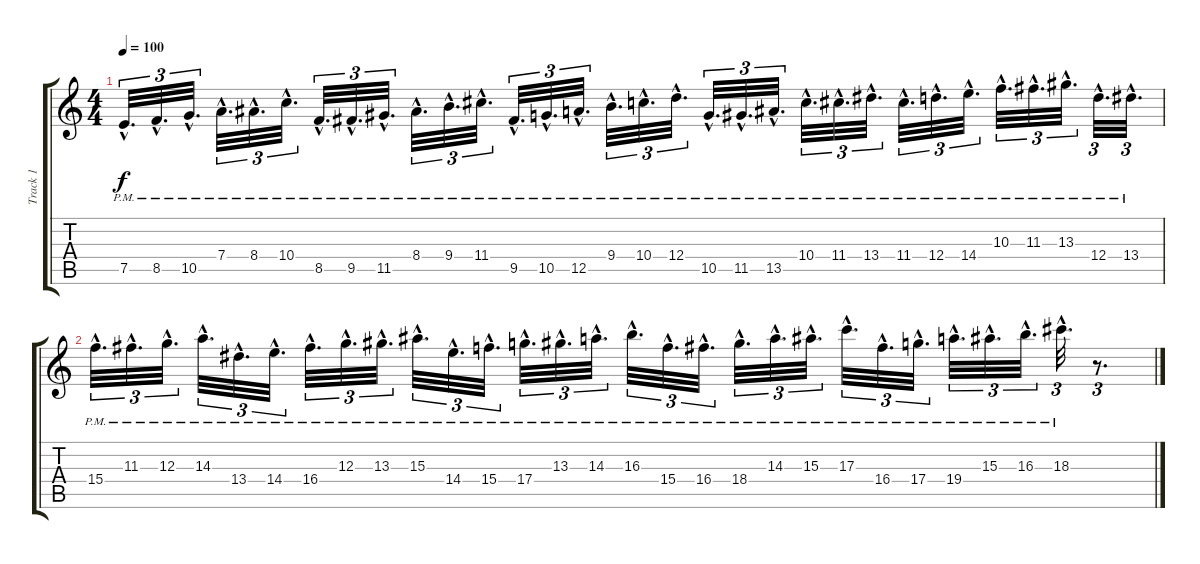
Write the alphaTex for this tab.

\track ("Track 1" "Track 1") {instrument acousticguitarnylon}
\staff {score tabs}
\tuning (E4 B3 G3 D3 A2 E2) {hide}
\ts (4 4)
\tempo 100
\clef g2
\ks c
7.5{hac pm}.32{d tu (3 2) dy f} 8.5{hac pm}.32{d tu (3 2)} 10.5{hac pm}.32{d tu (3 2)} 7.4{hac pm}.32{d tu (3 2)} 8.4{hac pm}.32{d tu (3 2)} 10.4{hac pm}.32{d tu (3 2)} 8.5{hac pm}.32{d tu (3 2)} 9.5{hac pm}.32{d tu (3 2)} 11.5{hac pm}.32{d tu (3 2)} 8.4{hac pm}.32{d tu (3 2)} 9.4{hac pm}.32{d tu (3 2)} 11.4{hac pm}.32{d tu (3 2)} 9.5{hac pm}.32{d tu (3 2)} 10.5{hac pm}.32{d tu (3 2)} 12.5{hac pm}.32{d tu (3 2)} 9.4{hac pm}.32{d tu (3 2)} 10.4{hac pm}.32{d tu (3 2)} 12.4{hac pm}.32{d tu (3 2)} 10.5{hac pm}.32{d tu (3 2)} 11.5{hac pm}.32{d tu (3 2)} 13.5{hac pm}.32{d tu (3 2)} 10.4{hac pm}.32{d tu (3 2)} 11.4{hac pm}.32{d tu (3 2)} 13.4{hac pm}.32{d tu (3 2)} 11.4{hac pm}.32{d tu (3 2)} 12.4{hac pm}.32{d tu (3 2)} 14.4{hac pm}.32{d tu (3 2)} 10.3{hac pm}.32{d tu (3 2)} 11.3{hac pm}.32{d tu (3 2)} 13.3{hac pm}.32{d tu (3 2)} 12.4{hac pm}.32{d tu (3 2)} 13.4{hac pm}.32{d tu (3 2)} |
15.4{hac pm}.32{d tu (3 2)} 11.3{hac pm}.32{d tu (3 2)} 12.3{hac pm}.32{d tu (3 2)} 14.3{hac pm}.32{d tu (3 2)} 13.4{hac pm}.32{d tu (3 2)} 14.4{hac pm}.32{d tu (3 2)} 16.4{hac pm}.32{d tu (3 2)} 12.3{hac pm}.32{d tu (3 2)} 13.3{hac pm}.32{d tu (3 2)} 15.3{hac pm}.32{d tu (3 2)} 14.4{hac pm}.32{d tu (3 2)} 15.4{hac pm}.32{d tu (3 2)} 17.4{hac pm}.32{d tu (3 2)} 13.3{hac pm}.32{d tu (3 2)} 14.3{hac pm}.32{d tu (3 2)} 16.3{hac pm}.32{d tu (3 2)} 15.4{hac pm}.32{d tu (3 2)} 16.4{hac pm}.32{d tu (3 2)} 18.4{hac pm}.32{d tu (3 2)} 14.3{hac pm}.32{d tu (3 2)} 15.3{hac pm}.32{d tu (3 2)} 17.3{hac pm}.32{d tu (3 2)} 16.4{hac pm}.32{d tu (3 2)} 17.4{hac pm}.32{d tu (3 2)} 19.4{hac pm}.32{d tu (3 2)} 15.3{hac pm}.32{d tu (3 2)} 16.3{hac pm}.32{d tu (3 2)} 18.3{hac pm}.32{d tu (3 2)} r.8{d tu (3 2)}
